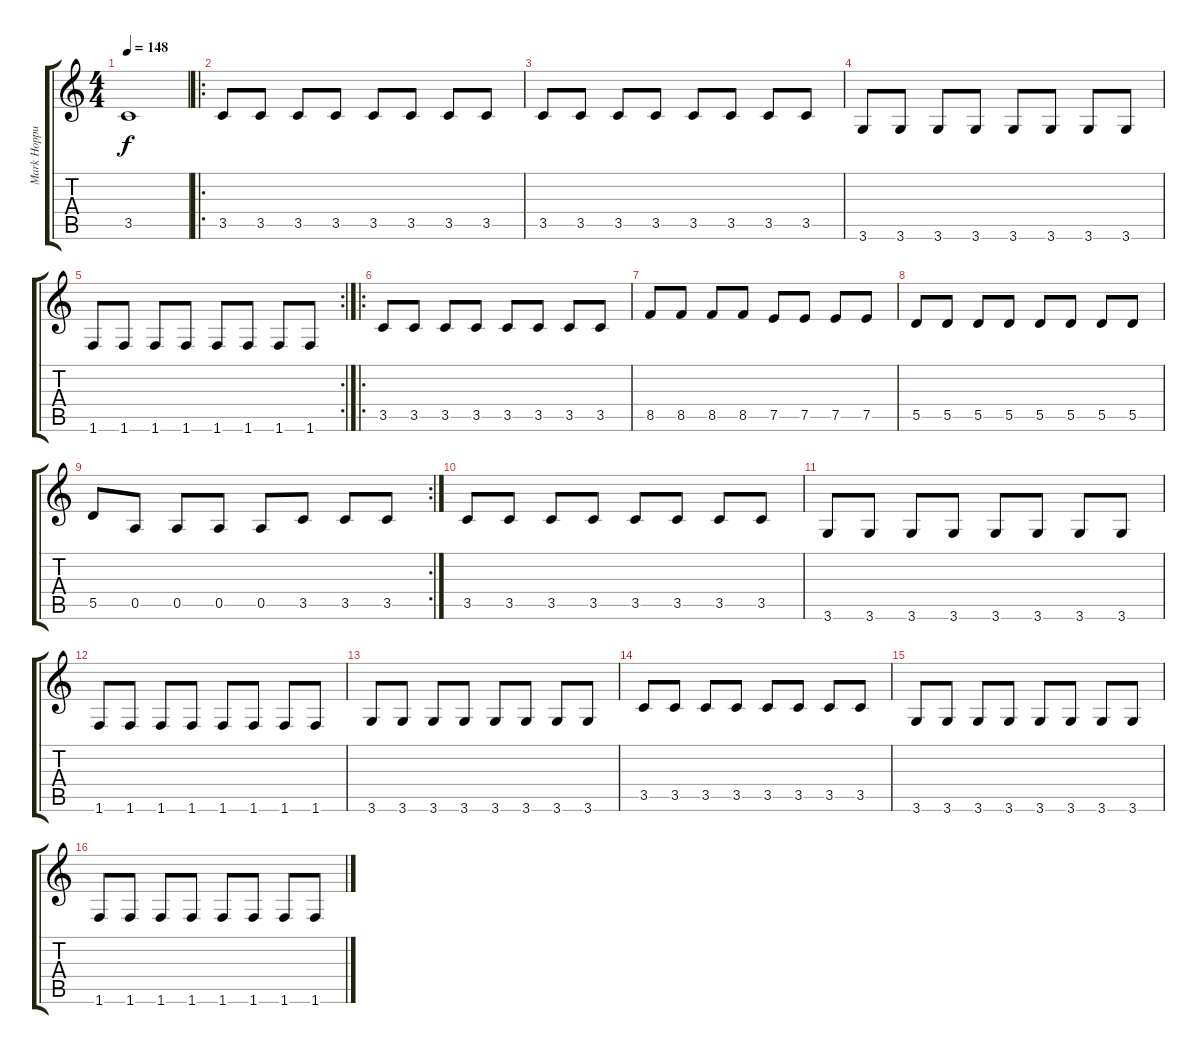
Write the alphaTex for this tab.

\track ("Mark Hoppus" "Mark Hoppu") {instrument electricbasspick}
\staff {score tabs}
\tuning (E4 B3 G3 D3 A2 E2) {hide}
\ts (4 4)
\tempo 148
\clef g2
\ks c
3.5{t}.1{dy f} |
\ro
3.5.8 3.5.8 3.5.8 3.5.8 3.5.8 3.5.8 3.5.8 3.5.8 |
3.5.8 3.5.8 3.5.8 3.5.8 3.5.8 3.5.8 3.5.8 3.5.8 |
3.6.8 3.6.8 3.6.8 3.6.8 3.6.8 3.6.8 3.6.8 3.6.8 |
\rc 2
1.6.8 1.6.8 1.6.8 1.6.8 1.6.8 1.6.8 1.6.8 1.6.8 |
\ro
3.5.8 3.5.8 3.5.8 3.5.8 3.5.8 3.5.8 3.5.8 3.5.8 |
8.5.8 8.5.8 8.5.8 8.5.8 7.5.8 7.5.8 7.5.8 7.5.8 |
5.5.8 5.5.8 5.5.8 5.5.8 5.5.8 5.5.8 5.5.8 5.5.8 |
\rc 2
5.5.8 0.5.8 0.5.8 0.5.8 0.5.8 3.5.8 3.5.8 3.5.8 |
3.5.8 3.5.8 3.5.8 3.5.8 3.5.8 3.5.8 3.5.8 3.5.8 |
3.6.8 3.6.8 3.6.8 3.6.8 3.6.8 3.6.8 3.6.8 3.6.8 |
1.6.8 1.6.8 1.6.8 1.6.8 1.6.8 1.6.8 1.6.8 1.6.8 |
3.6.8 3.6.8 3.6.8 3.6.8 3.6.8 3.6.8 3.6.8 3.6.8 |
3.5.8 3.5.8 3.5.8 3.5.8 3.5.8 3.5.8 3.5.8 3.5.8 |
3.6.8 3.6.8 3.6.8 3.6.8 3.6.8 3.6.8 3.6.8 3.6.8 |
1.6.8 1.6.8 1.6.8 1.6.8 1.6.8 1.6.8 1.6.8 1.6.8
